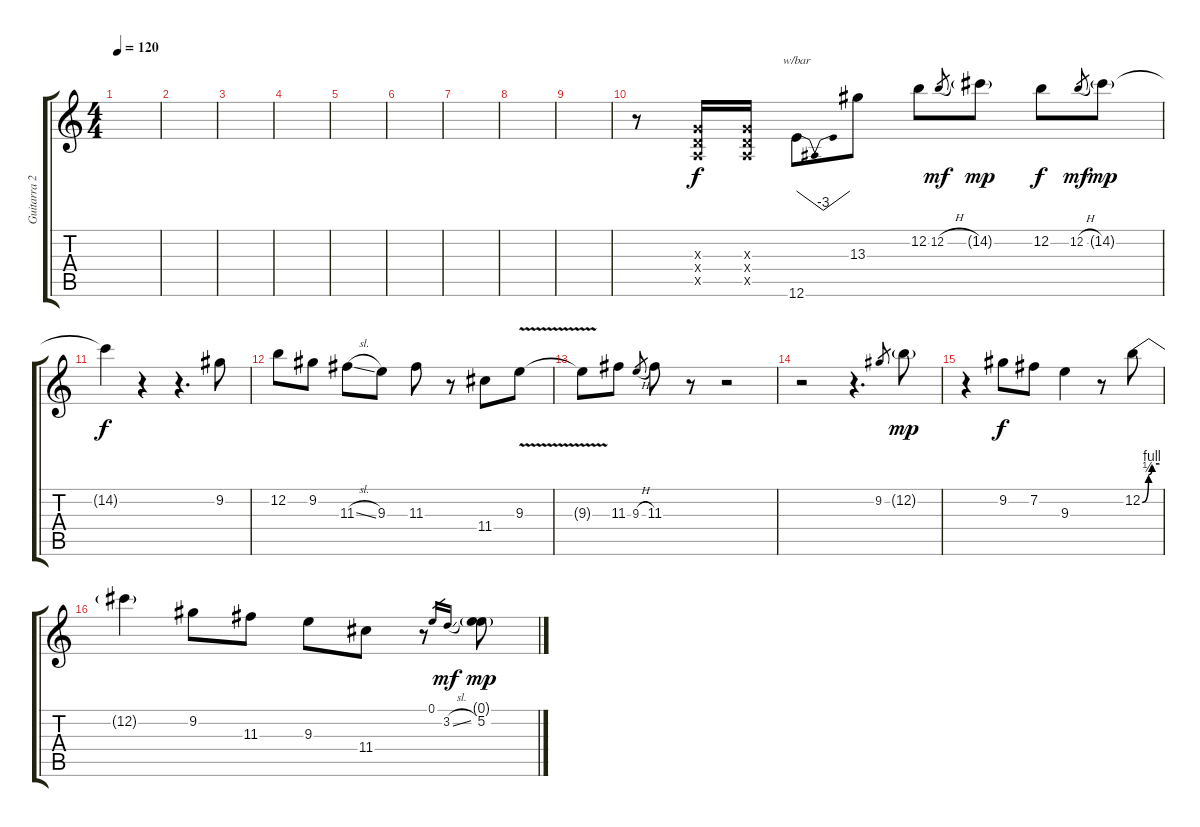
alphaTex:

\track ("Guitarra 2" "Guitarra 2") {instrument overdrivenguitar}
\staff {score tabs}
\tuning (E4 B3 G3 D3 A2 E2) {hide}
\ts (4 4)
\tempo 120
\clef g2
\ks c
|
|
|
|
|
|
|
|
|
r.8 (0.3{x} 0.4{x} 0.5{x}).16 (0.3{x} 0.4{x} 0.5{x}).16 12.6.8{tbe (dip default 0 0 30 -12 60 0)} 13.3.8 12.2.8 12.2{h}.8{gr dy mf} 14.2{g}.8{dy mp} 12.2.8{dy f} 12.2{h}.8{gr dy mf} 14.2{g}.8{dy mp} |
14.2{t}.4{dy f} r.4 r.4{d} 9.2.8 |
12.2.8 9.2.8 11.3{sl}.8 9.3.8 11.3.8 r.8 11.4.8 9.3{v}.8 |
9.3{t}.8 11.3.8 9.3{h}.8{gr} 11.3.8 r.8 r.2 |
r.2 r.4{d} 9.2.8{gr} 12.2{g}.8{dy mp} |
r.4 9.2.8{dy f} 7.2.8 9.3.4 r.8 12.2{be (custom 0 0 22 2 34 4 60 4)}.8 |
12.2{t}.4 9.2.8 11.3.8 9.3.8 11.4.8 r.8 0.1.16{gr} 3.2{sl}.16{gr dy mf} (0.1{g} 5.2).8{dy mp}
